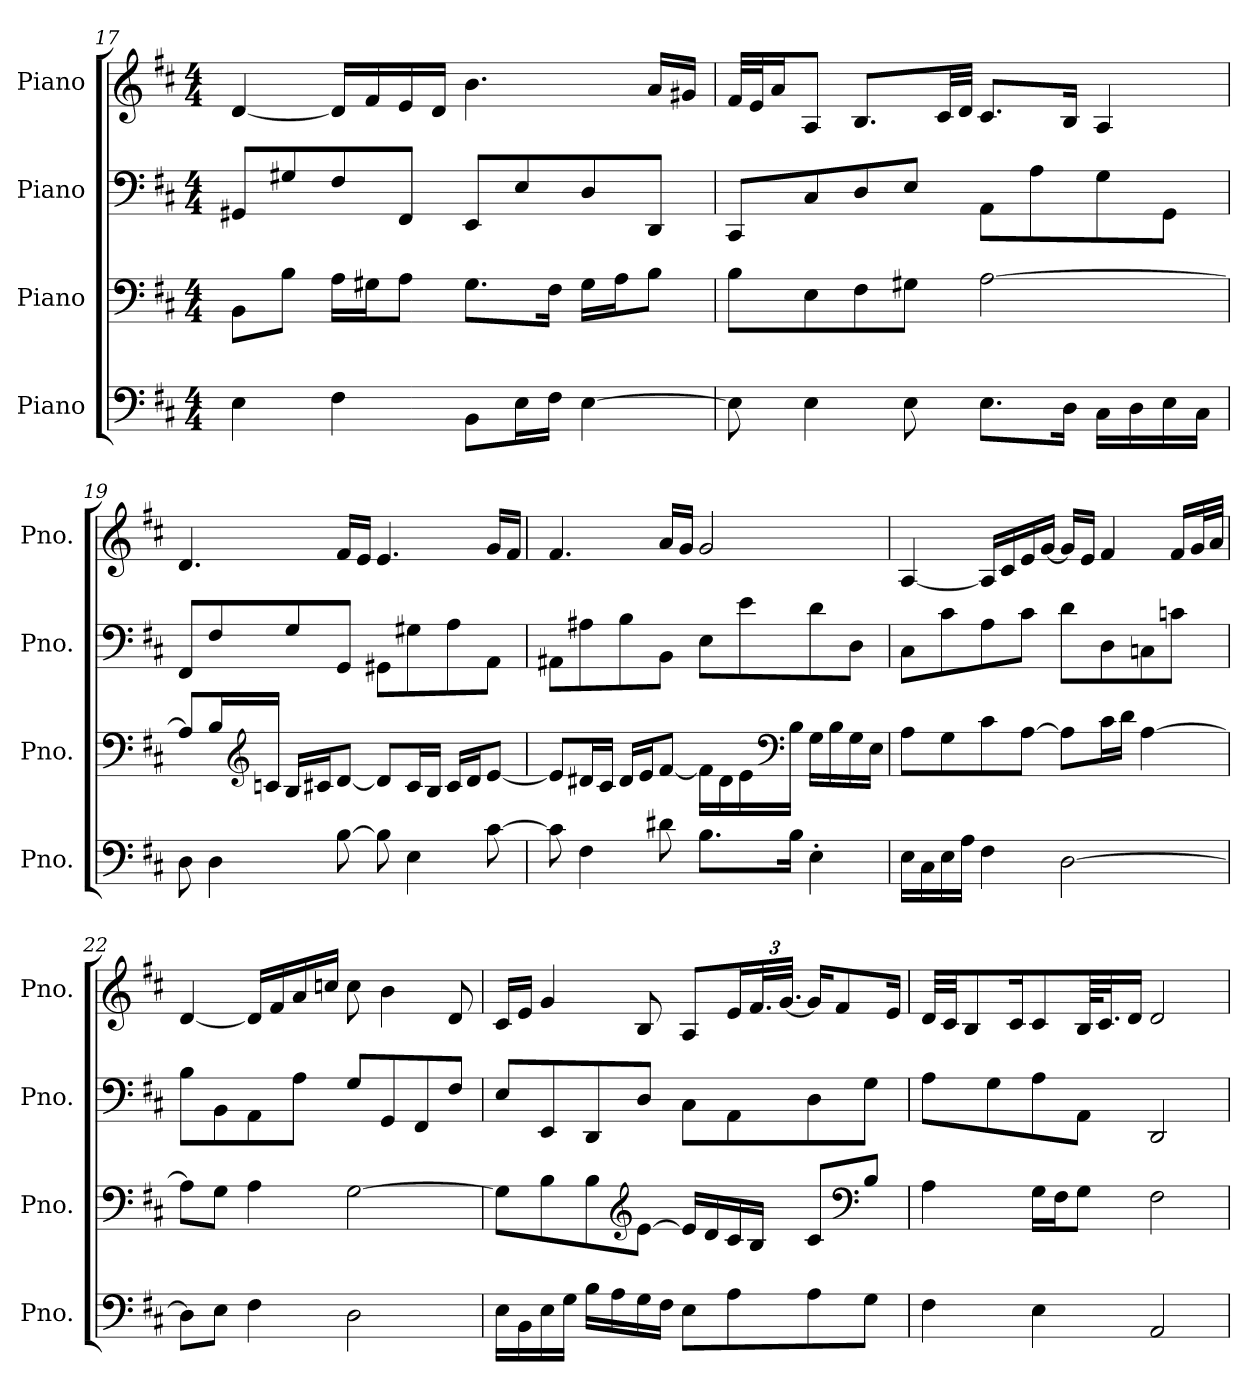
**kern	**kern	**kern	**kern
*part4	*part3	*part2	*part1
*staff4	*staff3	*staff2	*staff1
*I"Piano	*I"Piano	*I"Piano	*I"Piano
*I'Pno.	*I'Pno.	*I'Pno.	*I'Pno.
!!LO:LB:g=z
*clefF4	*clefF4	*clefF4	*clefG2
*k[f#c#]	*k[f#c#]	*k[f#c#]	*k[f#c#]
*M4/4	*M4/4	*M4/4	*M4/4
=17	=17	=17	=17
4E\	8BB\L	8GG#X/L	[4d/
.	8B\J	8G#X/	.
4F#\	16A\LL	8F#/	16d/LL]
.	16G#X\J	.	16f#/
.	8A\J	8FF#/J	16e/
.	.	.	16d/JJ
8BB\L	8.G#\L	8EE/L	4.b\
16E\L	.	8E/	.
16F#\JJ	16F#\Jk	.	.
[4E\	16G#\LL	8D/	.
.	16A\J	.	.
.	8B\J	8DD/J	16a/LL
.	.	.	16g#X/JJ
=18	=18	=18	=18
8E\]	8B\L	8CC#/L	32f#/LLL
.	.	.	32e/J
.	.	.	16a/J
4E\	8E\	8C#/	8A/J
.	8F#\	8D/	8.B/L
8E\	8G#X\J	8E/J	.
.	.	.	32c#/LL
.	.	.	32d/JJJ
8.E\L	[2A\	8AA\L	8.c#/L
.	.	8A\	.
16D\Jk	.	.	16B/Jk
16C#\LL	.	8G\	4A/
16D\	.	.	.
16E\	.	8GG\J	.
16C#\JJ	.	.	.
!!LO:LB:g=z
=19	=19	=19	=19
8D\	8A/L]	8FF#/L	4.d/
4D\	16B/L	8F#/	.
*	*clefG2	*	*
.	16cn/JJ	.	.
.	16B/LL	8G/	.
.	16c#X/J	.	.
[8B\	[8d/J	8GG/J	16f#/LL
.	.	.	16e/JJ
8B\]	8d/L]	8GG#X\L	4.e/
4E\	16c#/L	8G#X\	.
.	16B/JJ	.	.
.	16c#/LL	8A\	.
.	16d/J	.	.
[8c#\	[8e/J	8AA\J	16g/LL
.	.	.	16f#/JJ
=20	=20	=20	=20
8c#\]	8e/L]	8AA#X\L	4.f#/
4F#\	16d#X/L	8A#X\	.
.	16c#/JJ	.	.
.	16d#/LL	8B\	.
.	16e/J	.	.
8d#X\	[8f#/J	8BB\J	16a/LL
.	.	.	16g/JJ
8.B\L	16f#\LL]	8E\L	2g/
.	16d#\	.	.
.	16e\	8e\	.
*	*clefF4	*	*
16B\Jk	16B\JJ	.	.
4E'\	16G\LL	8d\	.
.	16B\	.	.
.	16G\	8D\J	.
.	16E\JJ	.	.
!!LO:PB:g=z
=21	=21	=21	=21
16E\LL	8A\L	8C#\L	[4A/
16C#\	.	.	.
16E\	8G\	8c#\	.
16A\JJ	.	.	.
4F#\	8c#\	8A\	16A/LL]
.	.	.	16c#/
.	[8A\J	8c#\J	16e/
.	.	.	[16g/JJ
[2D\	8A\L]	8d\L	16g/LL]
.	.	.	16e/JJ
.	16c#\L	8D\	4f#/
.	16d\JJ	.	.
.	[4A\	8Cn\	.
.	.	8cn\J	16f#/LL
.	.	.	32g/L
.	.	.	32a/JJJ
=22	=22	=22	=22
8D\L]	8A\L]	8B\L	[4d/
8E\J	8G\J	8BB\	.
4F#\	4A\	8AA\	16d/LL]
.	.	.	16f#/
.	.	8A\J	16a/
.	.	.	16ccn/JJ
2D\	[2G\	8G/L	8cc\
.	.	8GG/	4b\
.	.	8FF#/	.
.	.	8F#/J	8d/
!!LO:LB:g=z
=23	=23	=23	=23
16E\LL	8G\L]	8E/L	16c#/LL
16BB\	.	.	16e/JJ
16E\	8B\	8EE/	4g/
16G\JJ	.	.	.
16B\LL	8B\	8DD/	.
16A\	.	.	.
*	*clefG2	*	*
16G\	[8e\J	8D/J	8B/
16F#\JJ	.	.	.
8E\L	16e/LL]	8C#\L	8A/L
.	16d/	.	.
8A\	16c#/	8AA\	16e/L
*	*	*	*Xbrackettup
.	16B/JJ	.	48.f#/L
.	.	.	[48.g/JJJ
8A\	8c#/L	8D\	16g/KL]
.	.	.	8f#/
*	*clefF4	*	*
8G\J	8B/J	8G\J	.
.	.	.	16e/Jk
=24	=24	=24	=24
4F#\	4A\	8A\L	32d/LLL
.	.	.	32c#/JJ
.	.	.	8B/
.	.	8G\	.
.	.	.	16c#/K
4E\	16G\LL	8A\	8c#/
.	16F#\J	.	.
.	8G\J	8AA\J	64B/KLL
.	.	.	32.c#/J
.	.	.	16d/JJ
2AA/	2F#\	2DD/	2d/
=	=	=	=
*-	*-	*-	*-
